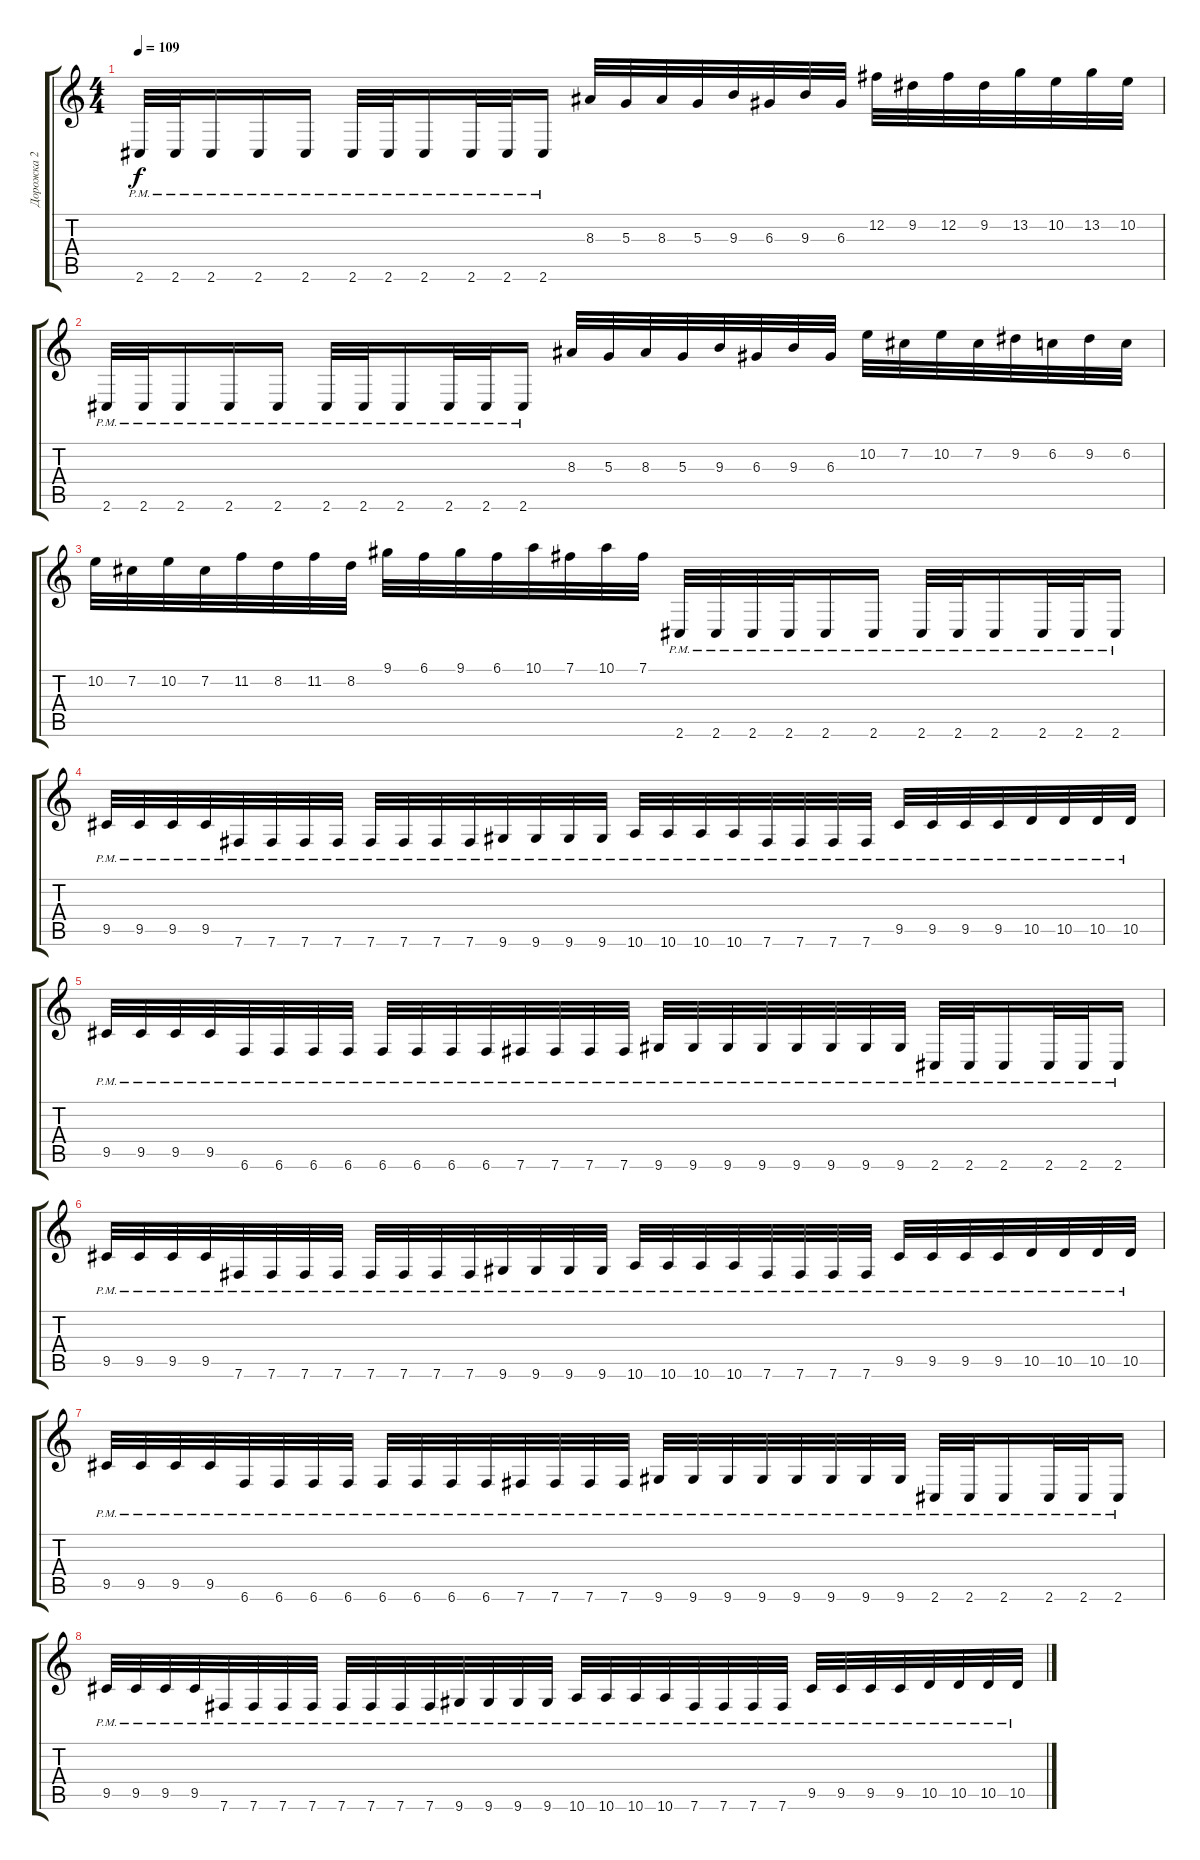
\track ("Дорожка 2" "Дорожка 2") {instrument distortionguitar}
\staff {score tabs}
\tuning (B3 Gb3 D3 A2 E2 B1) {hide}
\ts (4 4)
\tempo 109
\clef g2
\ks c
2.6{pm}.32{dy f} 2.6{pm}.32 2.6{pm}.16 2.6{pm}.16 2.6{pm}.16 2.6{pm}.32 2.6{pm}.32 2.6{pm}.16 2.6{pm}.32 2.6{pm}.32 2.6{pm}.16 8.3.32 5.3.32 8.3.32 5.3.32 9.3.32 6.3.32 9.3.32 6.3.32 12.2.32 9.2.32 12.2.32 9.2.32 13.2.32 10.2.32 13.2.32 10.2.32 |
2.6{pm}.32 2.6{pm}.32 2.6{pm}.16 2.6{pm}.16 2.6{pm}.16 2.6{pm}.32 2.6{pm}.32 2.6{pm}.16 2.6{pm}.32 2.6{pm}.32 2.6{pm}.16 8.3.32 5.3.32 8.3.32 5.3.32 9.3.32 6.3.32 9.3.32 6.3.32 10.2.32 7.2.32 10.2.32 7.2.32 9.2.32 6.2.32 9.2.32 6.2.32 |
10.2.32 7.2.32 10.2.32 7.2.32 11.2.32 8.2.32 11.2.32 8.2.32 9.1.32 6.1.32 9.1.32 6.1.32 10.1.32 7.1.32 10.1.32 7.1.32 2.6{pm}.32 2.6{pm}.32 2.6{pm}.32 2.6{pm}.32 2.6{pm}.16 2.6{pm}.16 2.6{pm}.32 2.6{pm}.32 2.6{pm}.16 2.6{pm}.32 2.6{pm}.32 2.6{pm}.16 |
9.5{pm}.32 9.5{pm}.32 9.5{pm}.32 9.5{pm}.32 7.6{pm}.32 7.6{pm}.32 7.6{pm}.32 7.6{pm}.32 7.6{pm}.32 7.6{pm}.32 7.6{pm}.32 7.6{pm}.32 9.6{pm}.32 9.6{pm}.32 9.6{pm}.32 9.6{pm}.32 10.6{pm}.32 10.6{pm}.32 10.6{pm}.32 10.6{pm}.32 7.6{pm}.32 7.6{pm}.32 7.6{pm}.32 7.6{pm}.32 9.5{pm}.32 9.5{pm}.32 9.5{pm}.32 9.5{pm}.32 10.5{pm}.32 10.5{pm}.32 10.5{pm}.32 10.5{pm}.32 |
9.5{pm}.32 9.5{pm}.32 9.5{pm}.32 9.5{pm}.32 6.6{pm}.32 6.6{pm}.32 6.6{pm}.32 6.6{pm}.32 6.6{pm}.32 6.6{pm}.32 6.6{pm}.32 6.6{pm}.32 7.6{pm}.32 7.6{pm}.32 7.6{pm}.32 7.6{pm}.32 9.6{pm}.32 9.6{pm}.32 9.6{pm}.32 9.6{pm}.32 9.6{pm}.32 9.6{pm}.32 9.6{pm}.32 9.6{pm}.32 2.6{pm}.32 2.6{pm}.32 2.6{pm}.16 2.6{pm}.32 2.6{pm}.32 2.6{pm}.16 |
9.5{pm}.32 9.5{pm}.32 9.5{pm}.32 9.5{pm}.32 7.6{pm}.32 7.6{pm}.32 7.6{pm}.32 7.6{pm}.32 7.6{pm}.32 7.6{pm}.32 7.6{pm}.32 7.6{pm}.32 9.6{pm}.32 9.6{pm}.32 9.6{pm}.32 9.6{pm}.32 10.6{pm}.32 10.6{pm}.32 10.6{pm}.32 10.6{pm}.32 7.6{pm}.32 7.6{pm}.32 7.6{pm}.32 7.6{pm}.32 9.5{pm}.32 9.5{pm}.32 9.5{pm}.32 9.5{pm}.32 10.5{pm}.32 10.5{pm}.32 10.5{pm}.32 10.5{pm}.32 |
9.5{pm}.32 9.5{pm}.32 9.5{pm}.32 9.5{pm}.32 6.6{pm}.32 6.6{pm}.32 6.6{pm}.32 6.6{pm}.32 6.6{pm}.32 6.6{pm}.32 6.6{pm}.32 6.6{pm}.32 7.6{pm}.32 7.6{pm}.32 7.6{pm}.32 7.6{pm}.32 9.6{pm}.32 9.6{pm}.32 9.6{pm}.32 9.6{pm}.32 9.6{pm}.32 9.6{pm}.32 9.6{pm}.32 9.6{pm}.32 2.6{pm}.32 2.6{pm}.32 2.6{pm}.16 2.6{pm}.32 2.6{pm}.32 2.6{pm}.16 |
9.5{pm}.32 9.5{pm}.32 9.5{pm}.32 9.5{pm}.32 7.6{pm}.32 7.6{pm}.32 7.6{pm}.32 7.6{pm}.32 7.6{pm}.32 7.6{pm}.32 7.6{pm}.32 7.6{pm}.32 9.6{pm}.32 9.6{pm}.32 9.6{pm}.32 9.6{pm}.32 10.6{pm}.32 10.6{pm}.32 10.6{pm}.32 10.6{pm}.32 7.6{pm}.32 7.6{pm}.32 7.6{pm}.32 7.6{pm}.32 9.5{pm}.32 9.5{pm}.32 9.5{pm}.32 9.5{pm}.32 10.5{pm}.32 10.5{pm}.32 10.5{pm}.32 10.5{pm}.32
